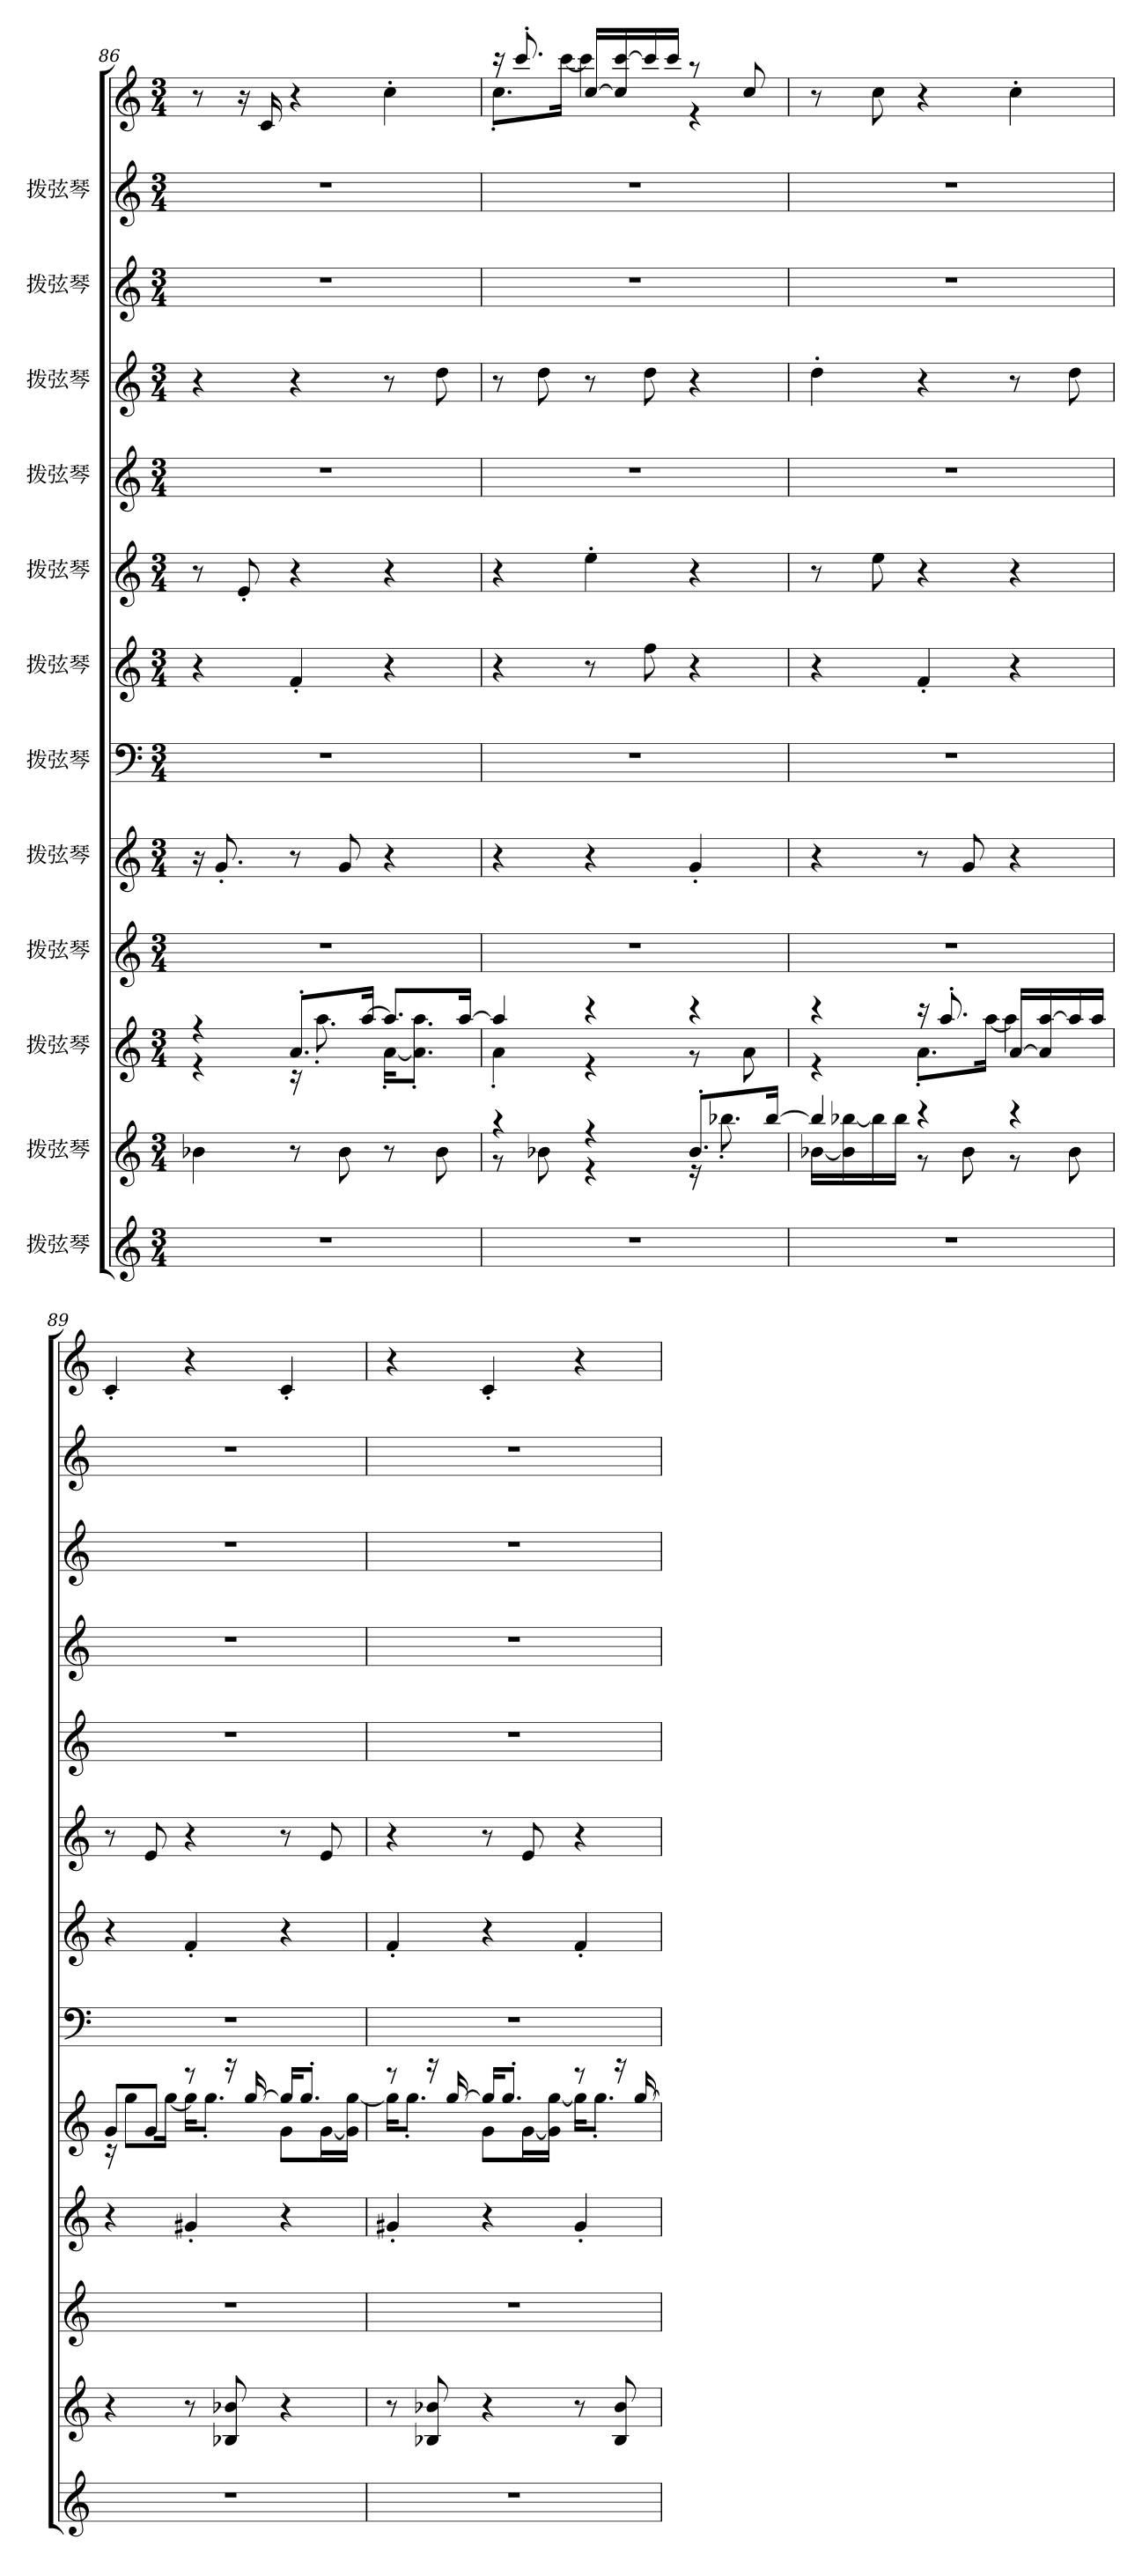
**kern	**kern	**kern	**kern	**kern	**kern	**kern	**kern	**kern	**kern	**kern	**kern	**kern
*part12	*part11	*part10	*part9	*part8	*part7	*part6	*part5	*part4	*part3	*part2	*part1	*part1
*staff13	*staff12	*staff11	*staff10	*staff9	*staff8	*staff7	*staff6	*staff5	*staff4	*staff3	*staff2	*staff1
*I"拨弦琴	*I"拨弦琴	*I"拨弦琴	*I"拨弦琴	*I"拨弦琴	*I"拨弦琴	*I"拨弦琴	*I"拨弦琴	*I"拨弦琴	*I"拨弦琴	*I"拨弦琴	*I"拨弦琴	*
*clefG2	*clefG2	*clefG2	*clefG2	*clefG2	*clefF4	*clefG2	*clefG2	*clefG2	*clefG2	*clefG2	*clefG2	*clefG2
*k[]	*k[]	*k[]	*k[]	*k[]	*k[]	*k[]	*k[]	*k[]	*k[]	*k[]	*k[]	*k[]
*M3/4	*M3/4	*M3/4	*M3/4	*M3/4	*M3/4	*M3/4	*M3/4	*M3/4	*M3/4	*M3/4	*M3/4	*M3/4
=86	=86	=86	=86	=86	=86	=86	=86	=86	=86	=86	=86	=86
*	*	*^	*	*	*	*	*	*	*	*	*	*
2.r	4b-X\	4r	4r	2.r	16r	2.r	4r	8r	2.r	4r	2.r	2.r	8r
.	.	.	.	.	8.g'/	.	.	.	.	.	.	.	.
.	.	.	.	.	.	.	.	8e'/	.	.	.	.	16r
.	.	.	.	.	.	.	.	.	.	.	.	.	16c/
.	8r	8.a'/L	16r	.	8r	.	4f'/	4r	.	4r	.	.	4r
.	.	.	8.aa'\	.	.	.	.	.	.	.	.	.	.
.	8b-\	.	.	.	8g/	.	.	.	.	.	.	.	.
.	.	[16aa/Jk	.	.	.	.	.	.	.	.	.	.	.
.	8r	8.aa/L]	[16a'\KL	.	4r	.	4r	4r	.	8r	.	.	4cc'\
.	.	.	8.a\]' 8.aa\'J	.	.	.	.	.	.	.	.	.	.
.	8b-\	.	.	.	.	.	.	.	.	8dd\	.	.	.
.	.	[16aa/Jk	.	.	.	.	.	.	.	.	.	.	.
=87	=87	=87	=87	=87	=87	=87	=87	=87	=87	=87	=87	=87	=87
*	*^	*	*	*	*	*	*	*	*	*	*	*	*^
2.r	4r	8r	4aa/]	4a'\	2.r	4r	2.r	4r	4r	2.r	8r	2.r	2.r	16r	8.cc'\L
.	.	.	.	.	.	.	.	.	.	.	.	.	.	8.ccc'/	.
.	.	8b-X\	.	.	.	.	.	.	.	.	8dd\	.	.	.	.
.	.	.	.	.	.	.	.	.	.	.	.	.	.	.	[16ccc\Jk
.	4r	4r	4r	4r	.	4r	.	8r	4ee'\	.	8r	.	.	[16cc/LL	4ccc\]
.	.	.	.	.	.	.	.	.	.	.	.	.	.	16cc/] [16ccc/	.
.	.	.	.	.	.	.	.	8ff\	.	.	8dd\	.	.	16ccc/]	.
.	.	.	.	.	.	.	.	.	.	.	.	.	.	16ccc/JJ	.
.	8.b-'/L	16r	4r	8r	.	4g'/	.	4r	4r	.	4r	.	.	8r	4r
.	.	8.bb-X'\	.	.	.	.	.	.	.	.	.	.	.	.	.
.	.	.	.	8a\	.	.	.	.	.	.	.	.	.	8cc/	.
.	[16bb-/Jk	.	.	.	.	.	.	.	.	.	.	.	.	.	.
*	*	*	*	*	*	*	*	*	*	*	*	*	*	*v	*v
!!LO:PB:g=z
=88	=88	=88	=88	=88	=88	=88	=88	=88	=88	=88	=88	=88	=88	=88
2.r	4bb-/]	[16b-X\LL	4r	4r	2.r	4r	2.r	4r	8r	2.r	4dd'\	2.r	2.r	8r
.	.	16b-\] [16bb-X\	.	.	.	.	.	.	.	.	.	.	.	.
.	.	16bb-\]	.	.	.	.	.	.	8ee\	.	.	.	.	8cc\
.	.	16bb-\JJ	.	.	.	.	.	.	.	.	.	.	.	.
.	4r	8r	16r	8.a'\L	.	8r	.	4f'/	4r	.	4r	.	.	4r
.	.	.	8.aa'/	.	.	.	.	.	.	.	.	.	.	.
.	.	8b-\	.	.	.	8g/	.	.	.	.	.	.	.	.
.	.	.	.	[16aa\Jk	.	.	.	.	.	.	.	.	.	.
.	4r	8r	[16a/LL	4aa\]	.	4r	.	4r	4r	.	8r	.	.	4cc'\
.	.	.	16a/] [16aa/	.	.	.	.	.	.	.	.	.	.	.
.	.	8b-\	16aa/]	.	.	.	.	.	.	.	8dd\	.	.	.
.	.	.	16aa/JJ	.	.	.	.	.	.	.	.	.	.	.
*	*v	*v	*	*	*	*	*	*	*	*	*	*	*	*
*	*	*v	*v	*	*	*	*	*	*	*	*	*	*
=89	=89	=89	=89	=89	=89	=89	=89	=89	=89	=89	=89	=89
*	*	*	*	*^	*	*	*	*	*	*	*	*
2.r	4r	2.r	4r	8g/L	16r	2.r	4r	8r	2.r	2.r	2.r	2.r	4c'/
.	.	.	.	.	8gg\L	.	.	.	.	.	.	.	.
.	.	.	.	8g/J	.	.	.	8e/	.	.	.	.	.
.	.	.	.	.	[16gg\Jk	.	.	.	.	.	.	.	.
.	8r	.	4g#X'/	8r	16gg\KL]	.	4f'/	4r	.	.	.	.	4r
.	.	.	.	.	8.gg'\J	.	.	.	.	.	.	.	.
.	8B-X/ 8b-X/	.	.	16r	.	.	.	.	.	.	.	.	.
.	.	.	.	[16gg/	.	.	.	.	.	.	.	.	.
.	4r	.	4r	16gg/KL]	8g\L	.	4r	8r	.	.	.	.	4c'/
.	.	.	.	8.gg'/J	.	.	.	.	.	.	.	.	.
.	.	.	.	.	[16g\L	.	.	8e/	.	.	.	.	.
.	.	.	.	.	16g\] [16gg\JJ	.	.	.	.	.	.	.	.
!!LO:PB:g=z
=90	=90	=90	=90	=90	=90	=90	=90	=90	=90	=90	=90	=90	=90
2.r	8r	2.r	4g#X'/	8r	16gg\KL]	2.r	4f'/	4r	2.r	2.r	2.r	2.r	4r
.	.	.	.	.	8.gg'\J	.	.	.	.	.	.	.	.
.	8B-X/ 8b-X/	.	.	16r	.	.	.	.	.	.	.	.	.
.	.	.	.	[16gg/	.	.	.	.	.	.	.	.	.
.	4r	.	4r	16gg/KL]	8g\L	.	4r	8r	.	.	.	.	4c'/
.	.	.	.	8.gg'/J	.	.	.	.	.	.	.	.	.
.	.	.	.	.	[16g\L	.	.	8e/	.	.	.	.	.
.	.	.	.	.	16g\] [16gg\JJ	.	.	.	.	.	.	.	.
.	8r	.	4g#'/	8r	16gg\KL]	.	4f'/	4r	.	.	.	.	4r
.	.	.	.	.	8.gg'\J	.	.	.	.	.	.	.	.
.	8B-/ 8b-/	.	.	16r	.	.	.	.	.	.	.	.	.
.	.	.	.	[16gg/	.	.	.	.	.	.	.	.	.
*	*	*	*	*v	*v	*	*	*	*	*	*	*	*
=	=	=	=	=	=	=	=	=	=	=	=	=
*-	*-	*-	*-	*-	*-	*-	*-	*-	*-	*-	*-	*-
